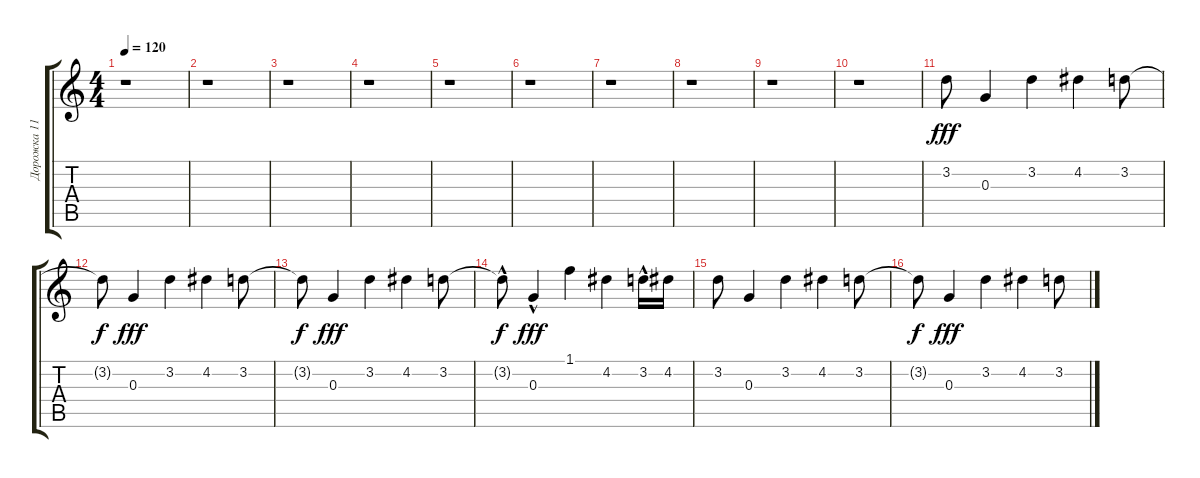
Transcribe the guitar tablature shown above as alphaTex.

\track ("Дорожка 11" "Дорожка 11") {instrument overdrivenguitar}
\staff {score tabs}
\tuning (E4 B3 G3 D3 A2 E2) {hide}
\ts (4 4)
\tempo 120
\clef g2
\ks c
r.1{dy fff} |
r.1 |
r.1 |
r.1 |
r.1 |
r.1 |
r.1 |
r.1 |
r.1 |
r.1 |
3.2.8 0.3.4 3.2.4 4.2.4 3.2.8 |
3.2{t}.8{dy f} 0.3.4{dy fff} 3.2.4 4.2.4 3.2.8 |
3.2{t}.8{dy f} 0.3.4{dy fff} 3.2.4 4.2.4 3.2.8 |
3.2{hac t}.8{dy f} 0.3{hac}.4{dy fff} 1.1.4 4.2.4 3.2{hac}.16 4.2.16 |
3.2.8 0.3.4 3.2.4 4.2.4 3.2.8 |
3.2{t}.8{dy f} 0.3.4{dy fff} 3.2.4 4.2.4 3.2.8
